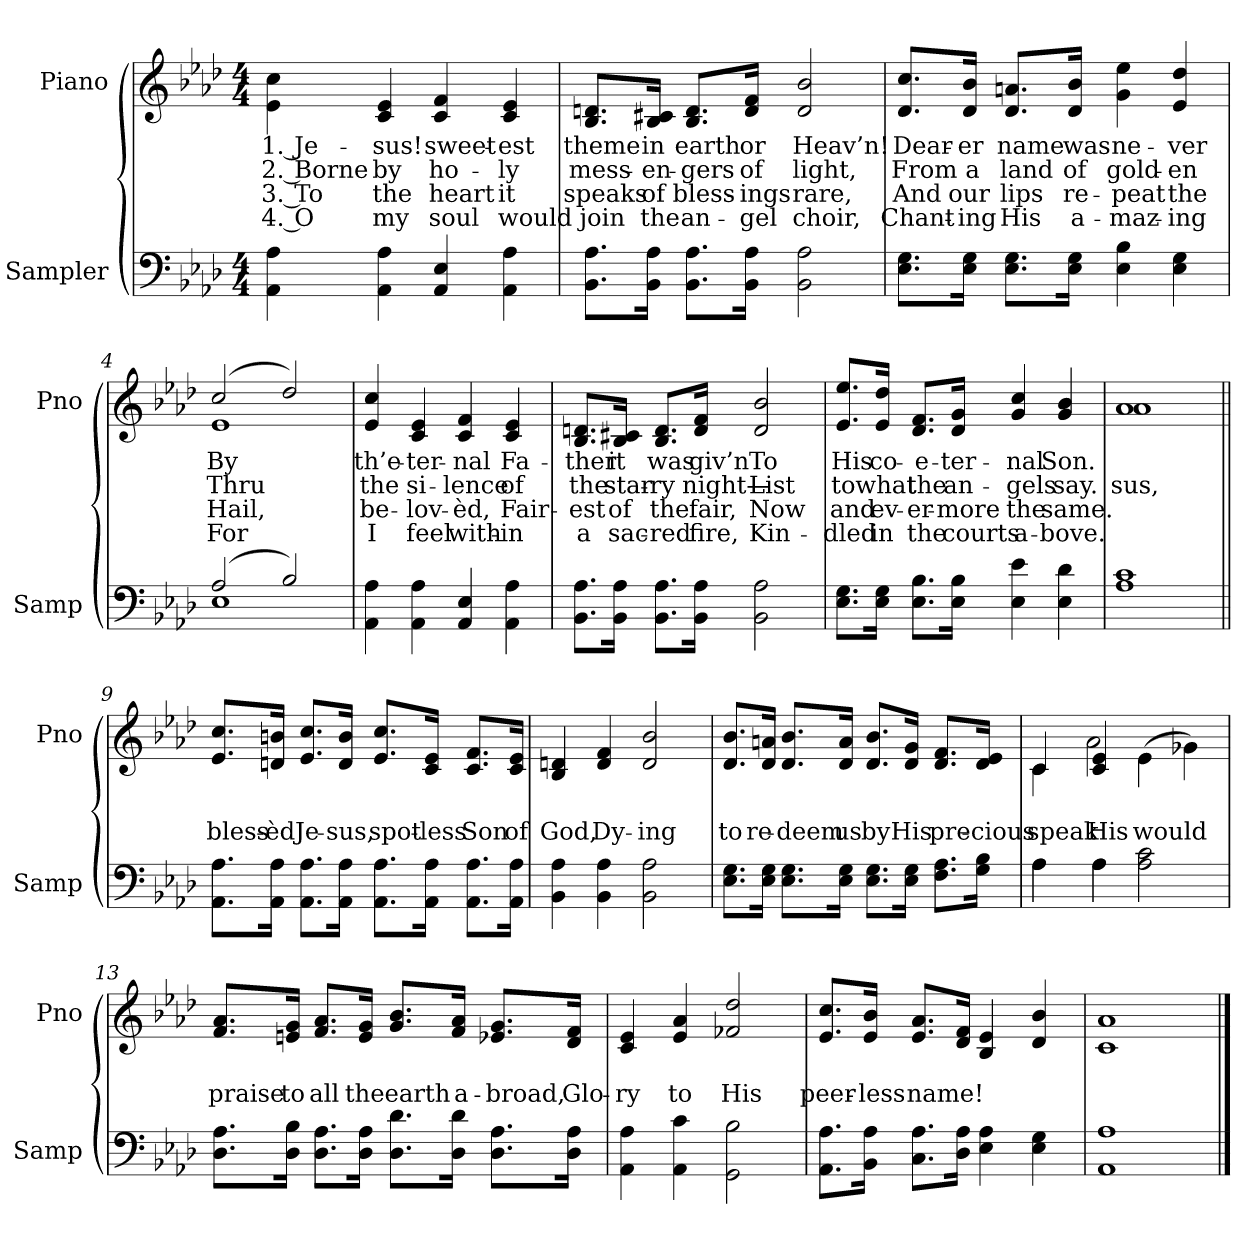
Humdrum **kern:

**kern	**kern	**text	**text	**text	**text
*part2	*part1	*part1	*part1	*part1	*part1
*staff2	*staff1	*staff1	*staff1	*staff1	*staff1
*I"Sampler	*I"Piano	*	*	*	*
*I'Samp	*I'Pno	*	*	*	*
*clefF4	*clefG2	*	*	*	*
*k[b-e-a-d-]	*k[b-e-a-d-]	*	*	*	*
*A-:	*A-:	*	*	*	*
*M4/4	*M4/4	*	*	*	*
=1	=1	=1	=1	=1	=1
4AA- 4A-	4e-\ 4cc\	1. Je-	2. Borne	3. To	4. O
4AA- 4A-	4c 4e-	-sus!	by	the	my
4AA- 4E-	4c 4f	sweet-	ho-	heart	soul
4AA- 4A-	4c 4e-	-est	-ly	it	would
=2	=2	=2	=2	=2	=2
8.BB-\ 8.A-\L	8.B-/ 8.dn/L	theme	mess-	speaks	join
16BB-\ 16A-\Jk	16B-/ 16c#X/Jk	in	-en-	of	the
8.BB-\ 8.A-\L	8.B-/ 8.d/L	earth	-gers	bless-	an-
16BB-\ 16A-\Jk	16d/ 16f/Jk	or	of	-ings	-gel
2BB- 2A-	2d 2b-	Heav’n!	light,	rare,	choir,
=3	=3	=3	=3	=3	=3
8.E-\ 8.G\L	8.d-/ 8.cc/L	Dear-	From	And	Chant-
16E-\ 16G\Jk	16d-/ 16b-/Jk	-er	a	our	-ing
8.E-\ 8.G\L	8.d-/ 8.an/L	name	land	lips	His
16E-\ 16G\Jk	16d-/ 16b-/Jk	was	of	re-	a-
4E- 4B-	4g 4ee-	ne-	gold-	-peat	-maz-
4E- 4G	4e- 4dd-	-ver	-en	the	-ing
=4	=4	=4	=4	=4	=4
*^	*^	*	*	*	*
(2A-/	1E-	(2cc/	1e-	By	Thru	Hail,	For
2B-/)	.	2dd-/)	.	.	.	.	.
*v	*v	*	*	*	*	*	*
*	*v	*v	*	*	*	*
=5	=5	=5	=5	=5	=5
4AA- 4A-	4e- 4cc	th’e-	the	be-	I
4AA- 4A-	4c 4e-	-ter-	si-	-lov-	feel
4AA- 4E-	4c 4f	-nal	-lence	-èd,	with-
4AA- 4A-	4c 4e-	Fa-	of	Fair-	-in
=6	=6	=6	=6	=6	=6
8.BB-\ 8.A-\L	8.B-/ 8.dn/L	-ther	the	-est	a
16BB-\ 16A-\Jk	16B-/ 16c#X/Jk	it	star-	of	sac-
8.BB-\ 8.A-\L	8.B-/ 8.d/L	was	-ry	the	-red
16BB-\ 16A-\Jk	16d/ 16f/Jk	giv’n	night—	fair,	fire,
2BB- 2A-	2d 2b-	To	List	Now	Kin-
=7	=7	=7	=7	=7	=7
8.E-\ 8.G\L	8.e-/ 8.ee-/L	His	to	and	-dled
16E-\ 16G\Jk	16e-/ 16dd-/Jk	co-	what	ev-	in
8.E-\ 8.B-\L	8.d-/ 8.f/L	-e-	the	-er-	the
16E-\ 16B-\Jk	16d-/ 16g/Jk	-ter-	an-	-more	courts
4E- 4e-	4g 4cc	-nal	-gels	the	a-
4E- 4d-	4g 4b-	Son.	say.	same.	-bove.
=8	=8	=8	=8	=8	=8
*	*^	*	*	*	*
1A- 1c	1a-/	1a-	.	-sus,	.	.
=9||	=9||	=9||	=9||	=9||	=9||	=9||
!	!LO:TX:t=Refrain	!	!	!	!	!
*	*v	*v	*	*	*	*
8.AA-\ 8.A-\L	8.e-/ 8.cc/L	.	bless-	.	.
16AA-\ 16A-\Jk	16dn/ 16bn/Jk	.	-èd	.	.
8.AA-\ 8.A-\L	8.e-/ 8.cc/L	.	Je-	.	.
16AA-\ 16A-\Jk	16d/ 16b/Jk	.	-sus,	.	.
8.AA-\ 8.A-\L	8.e-/ 8.cc/L	.	spot-	.	.
16AA-\ 16A-\Jk	16c/ 16e-/Jk	.	-less	.	.
8.AA-\ 8.A-\L	8.c/ 8.f/L	.	Son	.	.
16AA-\ 16A-\Jk	16c/ 16e-/Jk	.	of	.	.
=10	=10	=10	=10	=10	=10
4BB- 4A-	4B- 4dn	.	God,	.	.
4BB- 4A-	4d 4f	.	Dy-	.	.
2BB- 2A-	2d 2b-	.	-ing	.	.
=11	=11	=11	=11	=11	=11
8.E-\ 8.G\L	8.d-/ 8.b-/L	.	to	.	.
16E-\ 16G\Jk	16d-/ 16an/Jk	.	re-	.	.
8.E-\ 8.G\L	8.d-/ 8.b-/L	.	-deem	.	.
16E-\ 16G\Jk	16d-/ 16a/Jk	.	us	.	.
8.E-\ 8.G\L	8.d-/ 8.b-/L	.	by	.	.
16E-\ 16G\Jk	16d-/ 16g/Jk	.	His	.	.
8.F\ 8.A-\L	8.d-/ 8.f/L	.	pre-	.	.
16G\ 16B-\Jk	16d-/ 16e-/Jk	.	-cious	.	.
=12	=12	=12	=12	=12	=12
*^	*^	*	*	*	*
4A-\	4A-	4c/	4c	.	speak	.	.
4A-\	4A-	4c 4e-	2a-	.	His	.	.
2A- 2c	2ryy	(4e-\	.	.	would	.	.
.	.	4g-X\)	4ryy	.	.	.	.
*v	*v	*	*	*	*	*	*
*	*v	*v	*	*	*	*
=13	=13	=13	=13	=13	=13
8.D-\ 8.A-\L	8.f/ 8.a-/L	.	praise	.	.
16D-\ 16B-\Jk	16en/ 16g/Jk	.	to	.	.
8.D-\ 8.A-\L	8.f/ 8.a-/L	.	all	.	.
16D-\ 16A-\Jk	16e/ 16g/Jk	.	the	.	.
8.D-\ 8.d-\L	8.g/ 8.b-/L	.	earth	.	.
16D-\ 16d-\Jk	16f/ 16a-/Jk	.	a-	.	.
8.D-\ 8.A-\L	8.e-X/ 8.g/L	.	-broad,	.	.
16D-\ 16A-\Jk	16d-/ 16f/Jk	.	Glo-	.	.
=14	=14	=14	=14	=14	=14
4AA- 4A-	4c 4e-	.	-ry	.	.
4AA- 4c	4e- 4a-	.	to	.	.
2GG 2B-	2f-X 2dd-	.	His	.	.
=15	=15	=15	=15	=15	=15
8.AA-\ 8.A-\L	8.e-/ 8.cc/L	.	peer-	.	.
16BB-\ 16A-\Jk	16e-/ 16b-/Jk	.	-less	.	.
8.C\ 8.A-\L	8.e-/ 8.a-/L	.	name!	.	.
16D-\ 16A-\Jk	16d-/ 16f/Jk	.	.	.	.
4E- 4A-	4B- 4e-	.	.	.	.
4E- 4G	4d- 4b-	.	.	.	.
=16	=16	=16	=16	=16	=16
1AA- 1A-	1c 1a-	.	.	.	.
==	==	==	==	==	==
*-	*-	*-	*-	*-	*-
